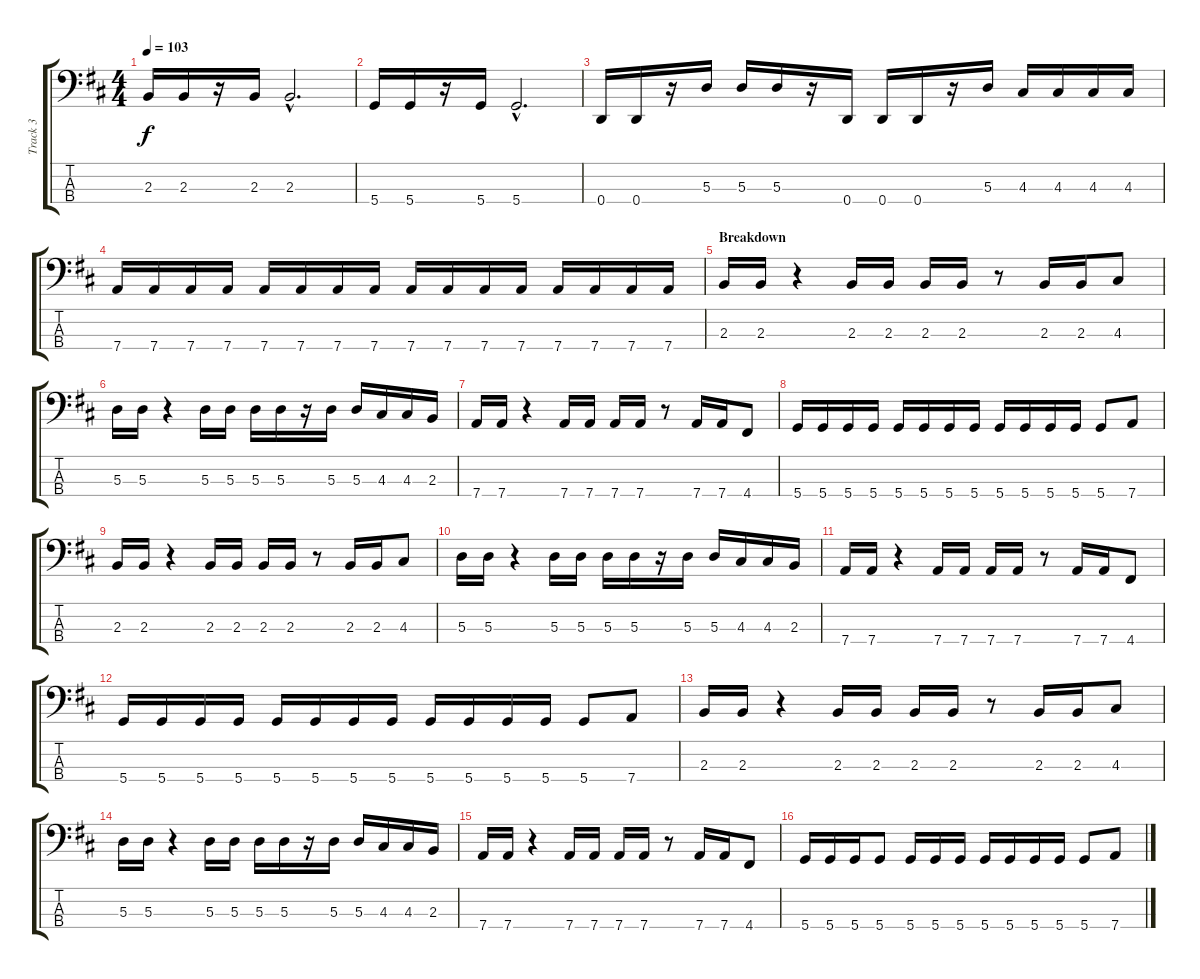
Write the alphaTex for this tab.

\track ("Track 3" "Track 3") {instrument electricbasspick}
\staff {score tabs}
\tuning (G2 D2 A1 D1) {hide}
\ts (4 4)
\tempo 103
\clef f4
\ks d
2.3.16{dy f} 2.3.16 r.16 2.3.16 2.3{hac}.2{d} |
5.4.16 5.4.16 r.16 5.4.16 5.4{hac}.2{d} |
0.4.16 0.4.16 r.16 5.3.16 5.3.16 5.3.16 r.16 0.4.16 0.4.16 0.4.16 r.16 5.3.16 4.3.16 4.3.16 4.3.16 4.3.16 |
7.4.16 7.4.16 7.4.16 7.4.16 7.4.16 7.4.16 7.4.16 7.4.16 7.4.16 7.4.16 7.4.16 7.4.16 7.4.16 7.4.16 7.4.16 7.4.16 |
\section ("" "Breakdown")
2.3.16 2.3.16 r.4 2.3.16 2.3.16 2.3.16 2.3.16 r.8 2.3.16 2.3.16 4.3.8 |
5.3.16 5.3.16 r.4 5.3.16 5.3.16 5.3.16 5.3.16 r.16 5.3.16 5.3.16 4.3.16 4.3.16 2.3.16 |
7.4.16 7.4.16 r.4 7.4.16 7.4.16 7.4.16 7.4.16 r.8 7.4.16 7.4.16 4.4.8 |
5.4.16 5.4.16 5.4.16 5.4.16 5.4.16 5.4.16 5.4.16 5.4.16 5.4.16 5.4.16 5.4.16 5.4.16 5.4.8 7.4.8 |
2.3.16 2.3.16 r.4 2.3.16 2.3.16 2.3.16 2.3.16 r.8 2.3.16 2.3.16 4.3.8 |
5.3.16 5.3.16 r.4 5.3.16 5.3.16 5.3.16 5.3.16 r.16 5.3.16 5.3.16 4.3.16 4.3.16 2.3.16 |
7.4.16 7.4.16 r.4 7.4.16 7.4.16 7.4.16 7.4.16 r.8 7.4.16 7.4.16 4.4.8 |
5.4.16 5.4.16 5.4.16 5.4.16 5.4.16 5.4.16 5.4.16 5.4.16 5.4.16 5.4.16 5.4.16 5.4.16 5.4.8 7.4.8 |
2.3.16 2.3.16 r.4 2.3.16 2.3.16 2.3.16 2.3.16 r.8 2.3.16 2.3.16 4.3.8 |
5.3.16 5.3.16 r.4 5.3.16 5.3.16 5.3.16 5.3.16 r.16 5.3.16 5.3.16 4.3.16 4.3.16 2.3.16 |
7.4.16 7.4.16 r.4 7.4.16 7.4.16 7.4.16 7.4.16 r.8 7.4.16 7.4.16 4.4.8 |
5.4.16 5.4.16 5.4.16 5.4.8 5.4.16 5.4.16 5.4.16 5.4.16 5.4.16 5.4.16 5.4.16 5.4.8 7.4.8
